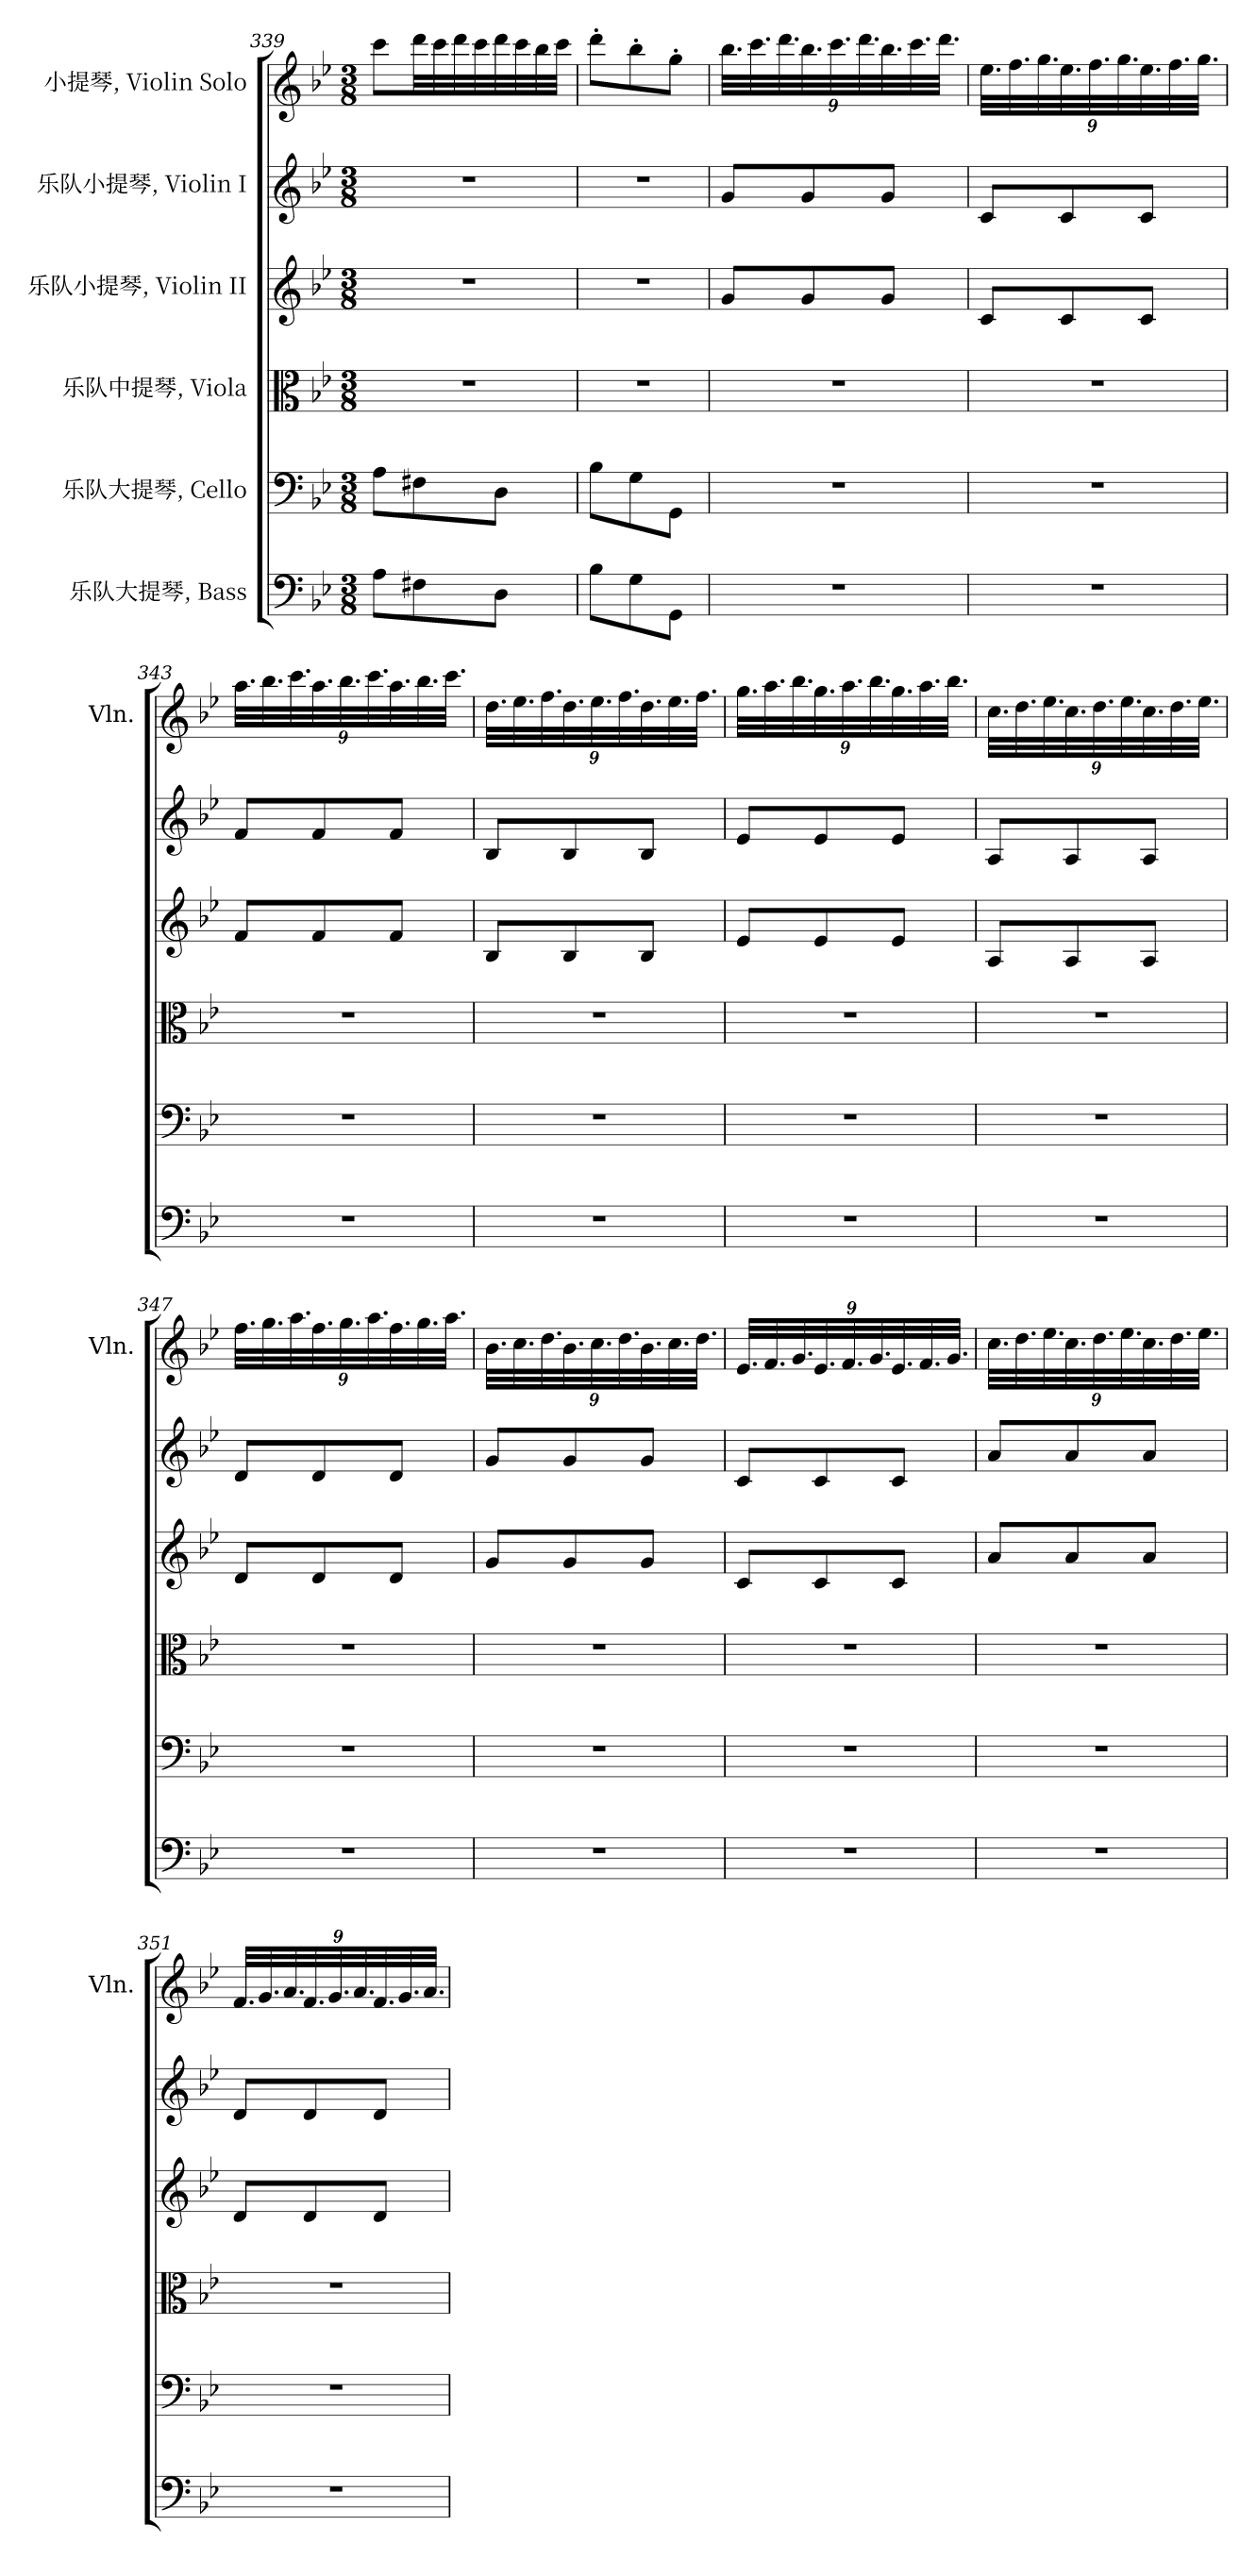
**kern	**kern	**kern	**kern	**kern	**kern
*part6	*part5	*part4	*part3	*part2	*part1
*staff6	*staff5	*staff4	*staff3	*staff2	*staff1
*I"乐队大提琴, Bass	*I"乐队大提琴, Cello	*I"乐队中提琴, Viola	*I"乐队小提琴, Violin II	*I"乐队小提琴, Violin I	*I"小提琴, Violin Solo
*	*	*	*	*	*I'Vln.
*clefF4	*clefF4	*clefC3	*clefG2	*clefG2	*clefG2
*k[b-e-]	*k[b-e-]	*k[b-e-]	*k[b-e-]	*k[b-e-]	*k[b-e-]
*M3/8	*M3/8	*M3/8	*M3/8	*M3/8	*M3/8
=339	=339	=339	=339	=339	=339
8A\L	8A\L	4.r	4.r	4.r	8ccc\L
8F#X\	8F#X\	.	.	.	32ddd\LL
.	.	.	.	.	32ccc\
.	.	.	.	.	32ddd\
.	.	.	.	.	32ccc\
8D\J	8D\J	.	.	.	32ddd\
.	.	.	.	.	32ccc\
.	.	.	.	.	32bb-\
.	.	.	.	.	32ccc\JJJ
=340	=340	=340	=340	=340	=340
8B-\L	8B-\L	4.r	4.r	4.r	8ddd'\L
8G\	8G\	.	.	.	8bb-'\
8GG\J	8GG\J	.	.	.	8gg'\J
!!LO:LB:g=z
=341	=341	=341	=341	=341	=341
*	*	*	*	*	*Xbrackettup
4.r	4.r	4.r	8g/L	8g/L	36.bb-\LLL
.	.	.	.	.	36.ccc\
.	.	.	.	.	36.ddd\
.	.	.	8g/	8g/	36.bb-\
.	.	.	.	.	36.ccc\
.	.	.	.	.	36.ddd\
.	.	.	8g/J	8g/J	36.bb-\
.	.	.	.	.	36.ccc\
.	.	.	.	.	36.ddd\JJJ
=342	=342	=342	=342	=342	=342
4.r	4.r	4.r	8c/L	8c/L	36.ee-\LLL
.	.	.	.	.	36.ff\
.	.	.	.	.	36.gg\
.	.	.	8c/	8c/	36.ee-\
.	.	.	.	.	36.ff\
.	.	.	.	.	36.gg\
.	.	.	8c/J	8c/J	36.ee-\
.	.	.	.	.	36.ff\
.	.	.	.	.	36.gg\JJJ
!!LO:PB:g=z
=343	=343	=343	=343	=343	=343
4.r	4.r	4.r	8f/L	8f/L	36.aa\LLL
.	.	.	.	.	36.bb-\
.	.	.	.	.	36.ccc\
.	.	.	8f/	8f/	36.aa\
.	.	.	.	.	36.bb-\
.	.	.	.	.	36.ccc\
.	.	.	8f/J	8f/J	36.aa\
.	.	.	.	.	36.bb-\
.	.	.	.	.	36.ccc\JJJ
=344	=344	=344	=344	=344	=344
4.r	4.r	4.r	8B-/L	8B-/L	36.dd\LLL
.	.	.	.	.	36.ee-\
.	.	.	.	.	36.ff\
.	.	.	8B-/	8B-/	36.dd\
.	.	.	.	.	36.ee-\
.	.	.	.	.	36.ff\
.	.	.	8B-/J	8B-/J	36.dd\
.	.	.	.	.	36.ee-\
.	.	.	.	.	36.ff\JJJ
!!LO:LB:g=z
=345	=345	=345	=345	=345	=345
4.r	4.r	4.r	8e-/L	8e-/L	36.gg\LLL
.	.	.	.	.	36.aa\
.	.	.	.	.	36.bb-\
.	.	.	8e-/	8e-/	36.gg\
.	.	.	.	.	36.aa\
.	.	.	.	.	36.bb-\
.	.	.	8e-/J	8e-/J	36.gg\
.	.	.	.	.	36.aa\
.	.	.	.	.	36.bb-\JJJ
=346	=346	=346	=346	=346	=346
4.r	4.r	4.r	8A/L	8A/L	36.cc\LLL
.	.	.	.	.	36.dd\
.	.	.	.	.	36.ee-\
.	.	.	8A/	8A/	36.cc\
.	.	.	.	.	36.dd\
.	.	.	.	.	36.ee-\
.	.	.	8A/J	8A/J	36.cc\
.	.	.	.	.	36.dd\
.	.	.	.	.	36.ee-\JJJ
=347	=347	=347	=347	=347	=347
4.r	4.r	4.r	8d/L	8d/L	36.ff\LLL
.	.	.	.	.	36.gg\
.	.	.	.	.	36.aa\
.	.	.	8d/	8d/	36.ff\
.	.	.	.	.	36.gg\
.	.	.	.	.	36.aa\
.	.	.	8d/J	8d/J	36.ff\
.	.	.	.	.	36.gg\
.	.	.	.	.	36.aa\JJJ
!!LO:PB:g=z
=348	=348	=348	=348	=348	=348
4.r	4.r	4.r	8g/L	8g/L	36.b-\LLL
.	.	.	.	.	36.cc\
.	.	.	.	.	36.dd\
.	.	.	8g/	8g/	36.b-\
.	.	.	.	.	36.cc\
.	.	.	.	.	36.dd\
.	.	.	8g/J	8g/J	36.b-\
.	.	.	.	.	36.cc\
.	.	.	.	.	36.dd\JJJ
=349	=349	=349	=349	=349	=349
4.r	4.r	4.r	8c/L	8c/L	36.e-/LLL
.	.	.	.	.	36.f/
.	.	.	.	.	36.g/
.	.	.	8c/	8c/	36.e-/
.	.	.	.	.	36.f/
.	.	.	.	.	36.g/
.	.	.	8c/J	8c/J	36.e-/
.	.	.	.	.	36.f/
.	.	.	.	.	36.g/JJJ
=350	=350	=350	=350	=350	=350
4.r	4.r	4.r	8a/L	8a/L	36.cc\LLL
.	.	.	.	.	36.dd\
.	.	.	.	.	36.ee-\
.	.	.	8a/	8a/	36.cc\
.	.	.	.	.	36.dd\
.	.	.	.	.	36.ee-\
.	.	.	8a/J	8a/J	36.cc\
.	.	.	.	.	36.dd\
.	.	.	.	.	36.ee-\JJJ
!!LO:LB:g=z
=351	=351	=351	=351	=351	=351
4.r	4.r	4.r	8d/L	8d/L	36.f/LLL
.	.	.	.	.	36.g/
.	.	.	.	.	36.a/
.	.	.	8d/	8d/	36.f/
.	.	.	.	.	36.g/
.	.	.	.	.	36.a/
.	.	.	8d/J	8d/J	36.f/
.	.	.	.	.	36.g/
.	.	.	.	.	36.a/JJJ
=	=	=	=	=	=
*-	*-	*-	*-	*-	*-
